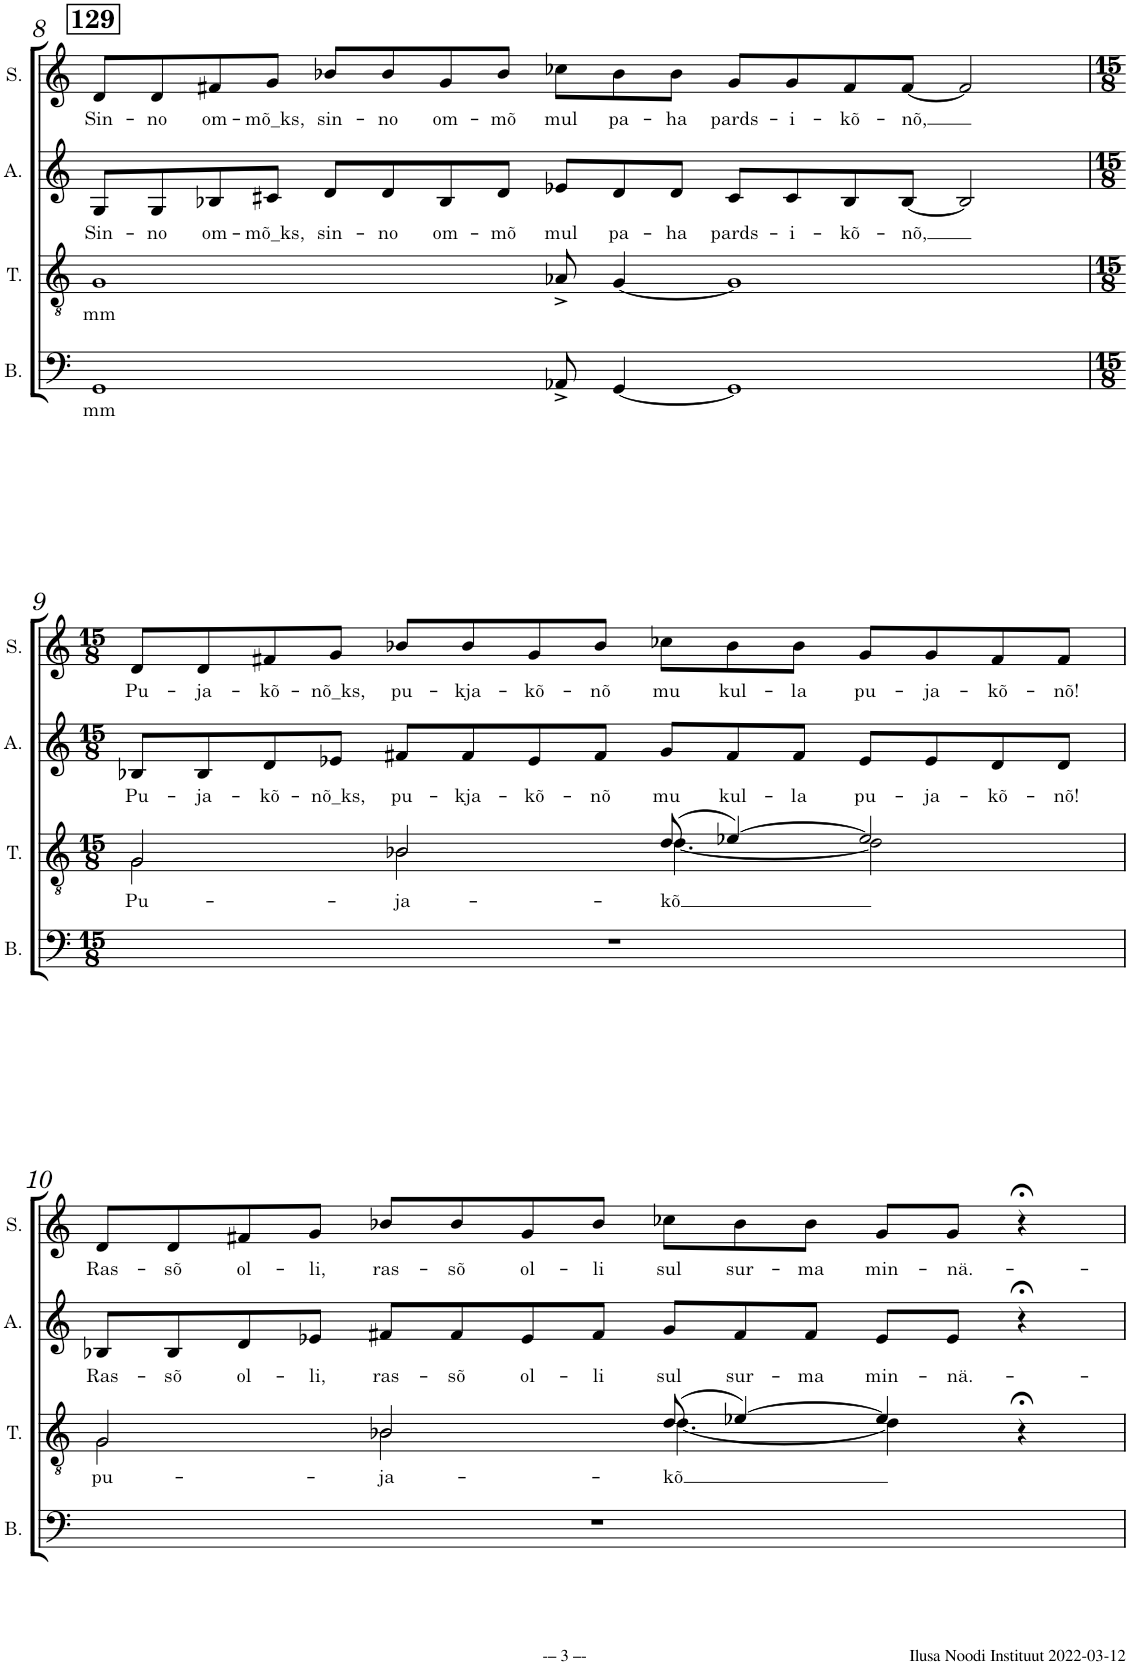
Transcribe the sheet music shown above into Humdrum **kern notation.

**kern	**text	**kern	**text	**kern	**text	**kern	**text
*part4	*part4	*part3	*part3	*part2	*part2	*part1	*part1
*staff4	*staff4	*staff3	*staff3	*staff2	*staff2	*staff1	*staff1
*I"B.	*	*I"T.	*	*I"A.	*	*I"S.	*
*I'B.	*	*I'T.	*	*I'A.	*	*I'S.	*
!!LO:PB:g=z
*clefF4	*	*clefGv2	*	*clefG2	*	*clefG2	*
*k[]	*	*k[]	*	*k[]	*	*k[]	*
*M19/8	*	*M19/8	*	*M19/8	*	*M19/8	*
!!LO:REH:place=s1:a:B:cj:fs=14:t=129
=8	=8	=8	=8	=8	=8	=8	=8
!	!LO:LY:b	!	!LO:LY:b	!	!LO:LY:b	!	!LO:LY:b
1GG	mm	1G	mm	8G/L	Sin-	8d/L	Sin-
!	!	!	!	!	!LO:LY:b	!	!LO:LY:b
.	.	.	.	8G/	-no	8d/	-no
!	!	!	!	!	!LO:LY:b	!	!LO:LY:b
.	.	.	.	8B-X/	om-	8f#X/	om-
!	!	!	!	!	!LO:LY:b	!	!LO:LY:b
.	.	.	.	8c#X/J	-mõ_ks,	8g/J	-mõ_ks,
!	!	!	!	!	!LO:LY:b	!	!LO:LY:b
.	.	.	.	8d/L	sin-	8b-X/L	sin-
!	!	!	!	!	!LO:LY:b	!	!LO:LY:b
.	.	.	.	8d/	-no	8b-/	-no
!	!	!	!	!	!LO:LY:b	!	!LO:LY:b
.	.	.	.	8B-/	om-	8g/	om-
!	!	!	!	!	!LO:LY:b	!	!LO:LY:b
.	.	.	.	8d/J	-mõ	8b-/J	-mõ
!	!	!	!	!	!LO:LY:b	!	!LO:LY:b
8AA-X^/	.	8A-X^/	.	8e-X/L	mul	8cc-X\L	mul
!	!	!	!	!	!LO:LY:b	!	!LO:LY:b
[4GG/	.	[4G/	.	8d/	pa-	8b-\	pa-
!	!	!	!	!	!LO:LY:b	!	!LO:LY:b
.	.	.	.	8d/J	-ha	8b-\J	-ha
!	!	!	!	!	!LO:LY:b	!	!LO:LY:b
1GG]	.	1G]	.	8c#/L	pards-	8g/L	pards-
!	!	!	!	!	!LO:LY:b	!	!LO:LY:b
.	.	.	.	8c#/	-i-	8g/	-i-
!	!	!	!	!	!LO:LY:b	!	!LO:LY:b
.	.	.	.	8B-/	-kõ-	8f#/	-kõ-
!	!	!	!	!	!LO:LY:b	!	!LO:LY:b
.	.	.	.	[8B-/J	-nõ,	[8f#/J	-nõ,
.	.	.	.	2B-/]	.	2f#/]	.
!!LO:LB:g=z
=9	=9	=9	=9	=9	=9	=9	=9
*M15/8	*	*M15/8	*	*M15/8	*	*M15/8	*
!	!	!	!LO:LY:b	!	!LO:LY:b	!	!LO:LY:b
*	*	*^	*	*	*	*	*
1...r	.	2G/	2G\	Pu-	8B-X/L	Pu-	8d/L	Pu-
!	!	!	!	!	!	!LO:LY:b	!	!LO:LY:b
.	.	.	.	.	8B-/	-ja-	8d/	-ja-
!	!	!	!	!	!	!LO:LY:b	!	!LO:LY:b
.	.	.	.	.	8d/	-kõ-	8f#X/	-kõ-
!	!	!	!	!	!	!LO:LY:b	!	!LO:LY:b
.	.	.	.	.	8e-X/J	-nõ_ks,	8g/J	-nõ_ks,
!	!	!	!	!LO:LY:b	!	!LO:LY:b	!	!LO:LY:b
.	.	2B-X/	2B-\	-ja-	8f#X/L	pu-	8b-X/L	pu-
!	!	!	!	!	!	!LO:LY:b	!	!LO:LY:b
.	.	.	.	.	8f#/	-kja-	8b-/	-kja-
!	!	!	!	!	!	!LO:LY:b	!	!LO:LY:b
.	.	.	.	.	8e-/	-kõ-	8g/	-kõ-
!	!	!	!	!	!	!LO:LY:b	!	!LO:LY:b
.	.	.	.	.	8f#/J	-nõ	8b-/J	-nõ
!	!	!	!	!LO:LY:b	!	!LO:LY:b	!	!LO:LY:b
.	.	(8d/	[4.d\	-kõ	8g/L	mu	8cc-X\L	mu
!	!	!	!	!	!	!LO:LY:b	!	!LO:LY:b
.	.	[4e-X/)	.	.	8f#/	kul-	8b-\	kul-
!	!	!	!	!	!	!LO:LY:b	!	!LO:LY:b
.	.	.	.	.	8f#/J	-la	8b-\J	-la
!	!	!	!	!	!	!LO:LY:b	!	!LO:LY:b
.	.	2e-/]	2d\]	.	8e-/L	pu-	8g/L	pu-
!	!	!	!	!	!	!LO:LY:b	!	!LO:LY:b
.	.	.	.	.	8e-/	-ja-	8g/	-ja-
!	!	!	!	!	!	!LO:LY:b	!	!LO:LY:b
.	.	.	.	.	8d/	-kõ-	8f#/	-kõ-
!	!	!	!	!	!	!LO:LY:b	!	!LO:LY:b
.	.	.	.	.	8d/J	-nõ!	8f#/J	-nõ!
!!LO:LB:g=z
=10	=10	=10	=10	=10	=10	=10	=10	=10
!	!	!	!	!LO:LY:b	!	!LO:LY:b	!	!LO:LY:b
1...r	.	2G/	2G\	pu-	8B-X/L	Ras-	8d/L	Ras-
!	!	!	!	!	!	!LO:LY:b	!	!LO:LY:b
.	.	.	.	.	8B-/	-sõ	8d/	-sõ
!	!	!	!	!	!	!LO:LY:b	!	!LO:LY:b
.	.	.	.	.	8d/	ol-	8f#X/	ol-
!	!	!	!	!	!	!LO:LY:b	!	!LO:LY:b
.	.	.	.	.	8e-X/J	-li,	8g/J	-li,
!	!	!	!	!LO:LY:b	!	!LO:LY:b	!	!LO:LY:b
.	.	2B-X/	2B-\	-ja-	8f#X/L	ras-	8b-X/L	ras-
!	!	!	!	!	!	!LO:LY:b	!	!LO:LY:b
.	.	.	.	.	8f#/	-sõ	8b-/	-sõ
!	!	!	!	!	!	!LO:LY:b	!	!LO:LY:b
.	.	.	.	.	8e-/	ol-	8g/	ol-
!	!	!	!	!	!	!LO:LY:b	!	!LO:LY:b
.	.	.	.	.	8f#/J	-li	8b-/J	-li
!	!	!	!	!LO:LY:b	!	!LO:LY:b	!	!LO:LY:b
.	.	(8d/	[4.d\	-kõ	8g/L	sul	8cc-X\L	sul
!	!	!	!	!	!	!LO:LY:b	!	!LO:LY:b
.	.	[4e-X/)	.	.	8f#/	sur-	8b-\	sur-
!	!	!	!	!	!	!LO:LY:b	!	!LO:LY:b
.	.	.	.	.	8f#/J	-ma	8b-\J	-ma
!	!	!	!	!	!	!LO:LY:b	!	!LO:LY:b
.	.	4e-/]	4d\]	.	8e-/L	min-	8g/L	min-
!	!	!	!	!	!	!LO:LY:b	!	!LO:LY:b
.	.	.	.	.	8e-/J	-nä.-	8g/J	-nä.-
.	.	4r;<	4ryy	.	4r;<	.	4r;<	.
*	*	*v	*v	*	*	*	*	*
=	=	=	=	=	=	=	=
*-	*-	*-	*-	*-	*-	*-	*-
